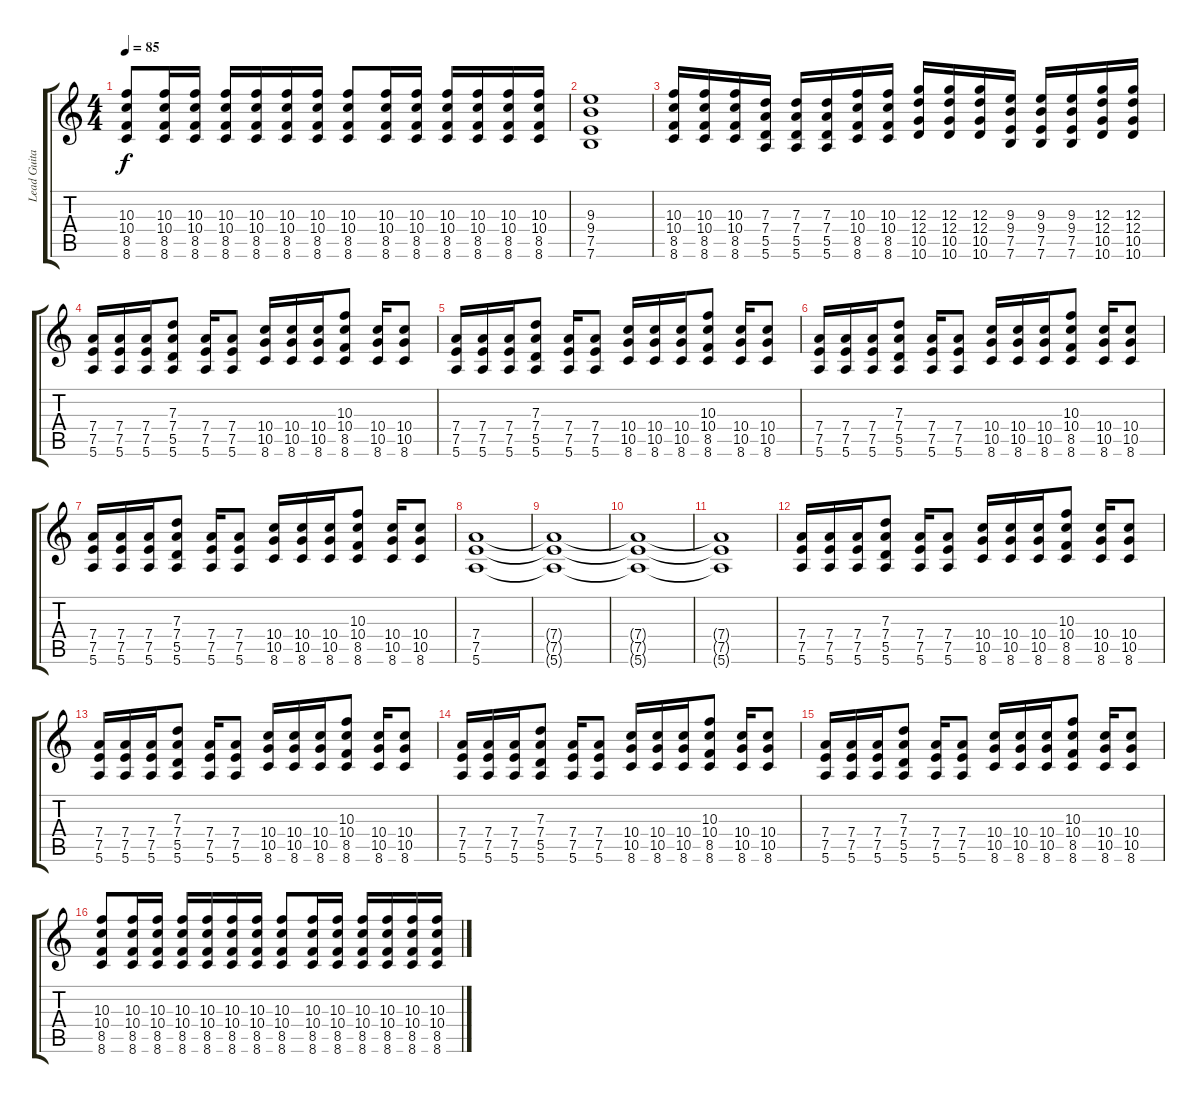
\track ("Lead Guitar" "Lead Guita") {instrument overdrivenguitar}
\staff {score tabs}
\tuning (E4 B3 G3 D3 A2 E2) {hide}
\ts (4 4)
\tempo 85
\clef g2
\ks c
(10.3 10.4 8.5 8.6).8{dy f} (10.3 10.4 8.5 8.6).16 (10.3 10.4 8.5 8.6).16 (10.3 10.4 8.5 8.6).16 (10.3 10.4 8.5 8.6).16 (10.3 10.4 8.5 8.6).16 (10.3 10.4 8.5 8.6).16 (10.3 10.4 8.5 8.6).8 (10.3 10.4 8.5 8.6).16 (10.3 10.4 8.5 8.6).16 (10.3 10.4 8.5 8.6).16 (10.3 10.4 8.5 8.6).16 (10.3 10.4 8.5 8.6).16 (10.3 10.4 8.5 8.6).16 |
(9.3 9.4 7.5 7.6).1 |
(10.3 10.4 8.5 8.6).16 (10.3 10.4 8.5 8.6).16 (10.3 10.4 8.5 8.6).16 (7.3 7.4 5.5 5.6).16 (7.3 7.4 5.5 5.6).16 (7.3 7.4 5.5 5.6).16 (10.3 10.4 8.5 8.6).16 (10.3 10.4 8.5 8.6).16 (12.3 12.4 10.5 10.6).16 (12.3 12.4 10.5 10.6).16 (12.3 12.4 10.5 10.6).16 (9.3 9.4 7.5 7.6).16 (9.3 9.4 7.5 7.6).16 (9.3 9.4 7.5 7.6).16 (12.3 12.4 10.5 10.6).16 (12.3 12.4 10.5 10.6).16 |
(7.4 7.5 5.6).16 (7.4 7.5 5.6).16 (7.4 7.5 5.6).16 (7.3 7.4 5.5 5.6).8 (7.4 7.5 5.6).16 (7.4 7.5 5.6).8 (10.4 10.5 8.6).16 (10.4 10.5 8.6).16 (10.4 10.5 8.6).16 (10.3 10.4 8.5 8.6).8 (10.4 10.5 8.6).16 (10.4 10.5 8.6).8 |
(7.4 7.5 5.6).16 (7.4 7.5 5.6).16 (7.4 7.5 5.6).16 (7.3 7.4 5.5 5.6).8 (7.4 7.5 5.6).16 (7.4 7.5 5.6).8 (10.4 10.5 8.6).16 (10.4 10.5 8.6).16 (10.4 10.5 8.6).16 (10.3 10.4 8.5 8.6).8 (10.4 10.5 8.6).16 (10.4 10.5 8.6).8 |
(7.4 7.5 5.6).16 (7.4 7.5 5.6).16 (7.4 7.5 5.6).16 (7.3 7.4 5.5 5.6).8 (7.4 7.5 5.6).16 (7.4 7.5 5.6).8 (10.4 10.5 8.6).16 (10.4 10.5 8.6).16 (10.4 10.5 8.6).16 (10.3 10.4 8.5 8.6).8 (10.4 10.5 8.6).16 (10.4 10.5 8.6).8 |
(7.4 7.5 5.6).16 (7.4 7.5 5.6).16 (7.4 7.5 5.6).16 (7.3 7.4 5.5 5.6).8 (7.4 7.5 5.6).16 (7.4 7.5 5.6).8 (10.4 10.5 8.6).16 (10.4 10.5 8.6).16 (10.4 10.5 8.6).16 (10.3 10.4 8.5 8.6).8 (10.4 10.5 8.6).16 (10.4 10.5 8.6).8 |
(7.4 7.5 5.6).1 |
(7.4{t} 7.5{t} 5.6{t}).1 |
(7.4{t} 7.5{t} 5.6{t}).1 |
(7.4{t} 7.5{t} 5.6{t}).1 |
(7.4 7.5 5.6).16 (7.4 7.5 5.6).16 (7.4 7.5 5.6).16 (7.3 7.4 5.5 5.6).8 (7.4 7.5 5.6).16 (7.4 7.5 5.6).8 (10.4 10.5 8.6).16 (10.4 10.5 8.6).16 (10.4 10.5 8.6).16 (10.3 10.4 8.5 8.6).8 (10.4 10.5 8.6).16 (10.4 10.5 8.6).8 |
(7.4 7.5 5.6).16 (7.4 7.5 5.6).16 (7.4 7.5 5.6).16 (7.3 7.4 5.5 5.6).8 (7.4 7.5 5.6).16 (7.4 7.5 5.6).8 (10.4 10.5 8.6).16 (10.4 10.5 8.6).16 (10.4 10.5 8.6).16 (10.3 10.4 8.5 8.6).8 (10.4 10.5 8.6).16 (10.4 10.5 8.6).8 |
(7.4 7.5 5.6).16 (7.4 7.5 5.6).16 (7.4 7.5 5.6).16 (7.3 7.4 5.5 5.6).8 (7.4 7.5 5.6).16 (7.4 7.5 5.6).8 (10.4 10.5 8.6).16 (10.4 10.5 8.6).16 (10.4 10.5 8.6).16 (10.3 10.4 8.5 8.6).8 (10.4 10.5 8.6).16 (10.4 10.5 8.6).8 |
(7.4 7.5 5.6).16 (7.4 7.5 5.6).16 (7.4 7.5 5.6).16 (7.3 7.4 5.5 5.6).8 (7.4 7.5 5.6).16 (7.4 7.5 5.6).8 (10.4 10.5 8.6).16 (10.4 10.5 8.6).16 (10.4 10.5 8.6).16 (10.3 10.4 8.5 8.6).8 (10.4 10.5 8.6).16 (10.4 10.5 8.6).8 |
(10.3 10.4 8.5 8.6).8 (10.3 10.4 8.5 8.6).16 (10.3 10.4 8.5 8.6).16 (10.3 10.4 8.5 8.6).16 (10.3 10.4 8.5 8.6).16 (10.3 10.4 8.5 8.6).16 (10.3 10.4 8.5 8.6).16 (10.3 10.4 8.5 8.6).8 (10.3 10.4 8.5 8.6).16 (10.3 10.4 8.5 8.6).16 (10.3 10.4 8.5 8.6).16 (10.3 10.4 8.5 8.6).16 (10.3 10.4 8.5 8.6).16 (10.3 10.4 8.5 8.6).16
